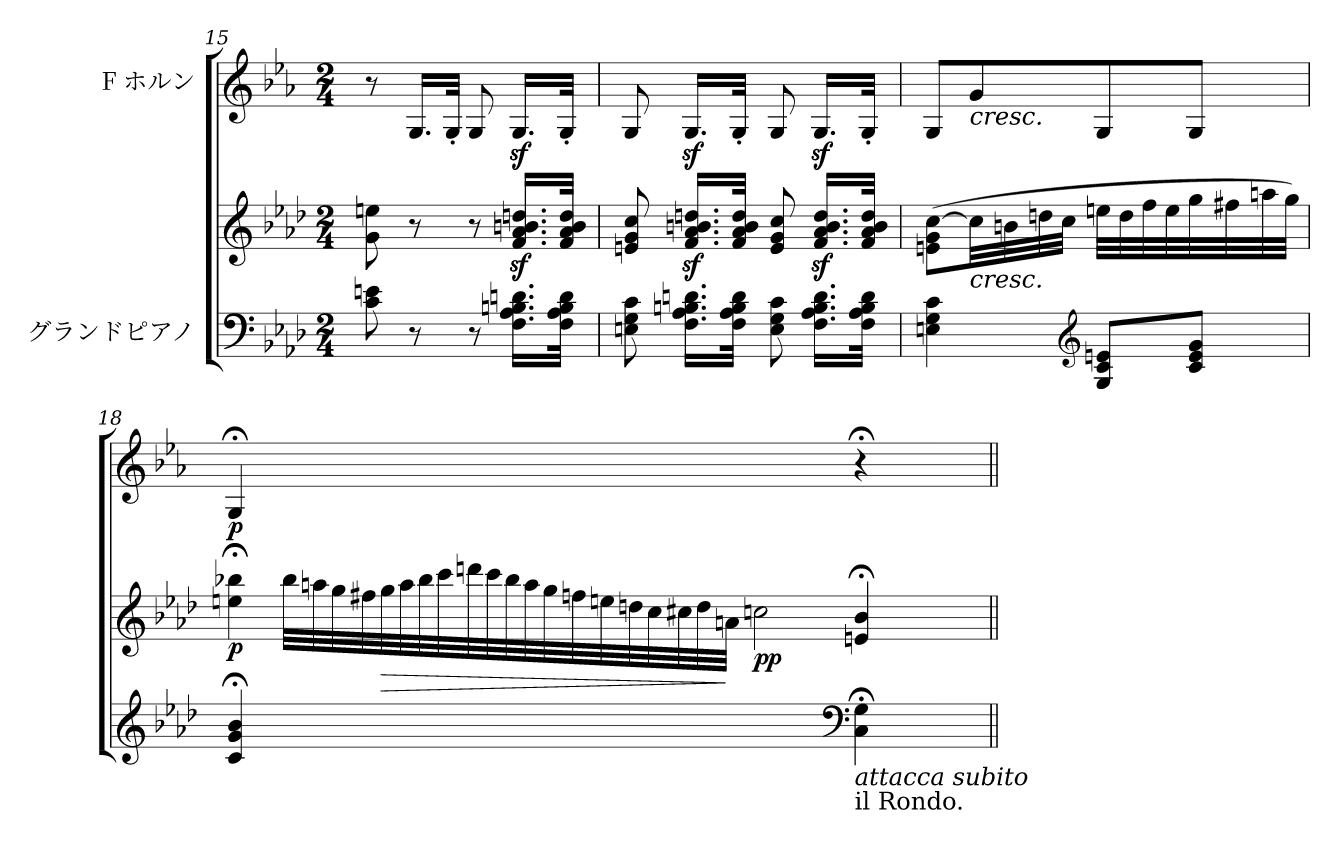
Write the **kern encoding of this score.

**kern	**kern	**dynam	**kern	**dynam
*part2	*part2	*part2	*part1	*part1
*staff3	*staff2	*staff2/3	*staff1	*staff1
*I"グランドピアノ	*	*	*I"F ホルン	*
*clefF4	*clefG2	*	*clefG2	*
*	*	*	*ITrd4c7	*
*k[b-e-a-d-]	*k[b-e-a-d-]	*	*k[b-e-a-d-]	*
*M2/4	*M2/4	*	*M2/4	*
=15	=15	=15	=15	=15
8c\ 8en\	8g\ 8een\	.	8r	.
8r	8r	.	16.C/LL	.
.	.	.	32C'/JJk	.
8r	8r	.	8C/	.
16.F\ 16.A-\ 16.Bn\ 16.dn\LL	16.f/z< 16.a-/z< 16.bn/z< 16.ddn/z<LL	.	16.Cz</LL	.
32F\ 32A-\ 32B\ 32d\JJk	32f/ 32a-/ 32b/ 32dd/JJk	.	32C'/JJk	.
!!LO:LB:g=z
=16	=16	=16	=16	=16
8En\ 8G\ 8c\	8en/ 8g/ 8cc/	.	8C/	.
16.F\ 16.A-\ 16.Bn\ 16.dn\LL	16.f/z< 16.a-/z< 16.bn/z< 16.ddn/z<LL	.	16.Cz</LL	.
32F\ 32A-\ 32B\ 32d\JJk	32f/ 32a-/ 32b/ 32dd/JJk	.	32C'/JJk	.
8E\ 8G\ 8c\	8e/ 8g/ 8cc/	.	8C/	.
16.F\ 16.A-\ 16.B\ 16.d\LL	16.f/z< 16.a-/z< 16.b/z< 16.dd/z<LL	.	16.Cz</LL	.
32F\ 32A-\ 32B\ 32d\JJk	32f/ 32a-/ 32b/ 32dd/JJk	.	32C'/JJk	.
=17	=17	=17	=17	=17
4En\ 4G\ 4c\	(>8en\ 8g\ [8cc\L	.	8C/L	.
*	*	*	*MM34	*
!	!	!	!LO:TX:b:i:t=cresc.	!
!	!LO:TX:b:i:t=cresc.	!	!	!
.	32cc\LL]	.	8c/	.
.	32bn\	.	.	.
.	32ddn\	.	.	.
.	32cc\JJJ	.	.	.
*clefG2	*	*	*	*
*	*	*	*MM32	*
8G/ 8c/ 8en/L	32een\LLL	.	8C/	.
.	32dd\	.	.	.
.	32ff\	.	.	.
.	32ee\	.	.	.
*	*	*	*MM30	*
8c/ 8e/ 8g/J	32gg\	.	8C/J	.
.	32ff#X\	.	.	.
.	32aan\	.	.	.
.	32gg\JJJ)	.	.	.
=18	=18	=18	=18	=18
!	!	!LO:DY:b	!	!LO:DY:b
*	*	*	*^	*
4c/;< 4g/;< 4b-/;<	4een\;< 4bb-X\;<	p	4C;</	2ryy	p
*	*	*	*MM46	*	*
2ryy	32bb-!\LLL	.	2ryy	.	.
.	32aan!\	.	.	.	.
.	32gg!\	.	.	.	.
.	32ff#X!\	.	.	.	.
!	!	!LO:HP:b	!	!	!
.	32gg!\	>	.	.	.
.	32aa!\	.	.	.	.
.	32bb-!\	.	.	.	.
.	32ccc!\	.	.	.	.
.	32dddn!\	.	.	4ryy	.
.	32ccc!\	.	.	.	.
.	32bb-!\	.	.	.	.
.	32aa!\	.	.	.	.
.	32gg!\	.	.	.	.
.	32ffn!\	.	.	.	.
.	32een!\	.	.	.	.
.	32ddn!\	.	.	.	.
*	*	*	*MM36	*	*
8ryy	32cc!\	.	8ryy	16ryy	.
.	32cc#X!\	.	.	.	.
*	*	*	*MM36	*	*
.	32dd!\	.	.	2ryy	.
.	32an!\JJJ	]	.	.	.
*	*	*	*MM70	*	*
!	!	!LO:DY:b	!	!	!
2ryy	2ccn\	pp	2ryy	.	.
.	.	.	.	4ryy	.
*clefF4	*	*	*	*	*
*	*	*	*MM30	*	*
!LO:TX:b:i:t=attacca subito	!	!	!	!	!
!LO:TX:b:t=il Rondo.	!	!	!	!	!
4C\;< 4G\;<	4en/;< 4b-/;<	.	4r;<	.	.
.	.	.	.	16ryy	.
*	*	*	*v	*v	*
=||	=||	=||	=||	=||
*-	*-	*-	*-	*-
